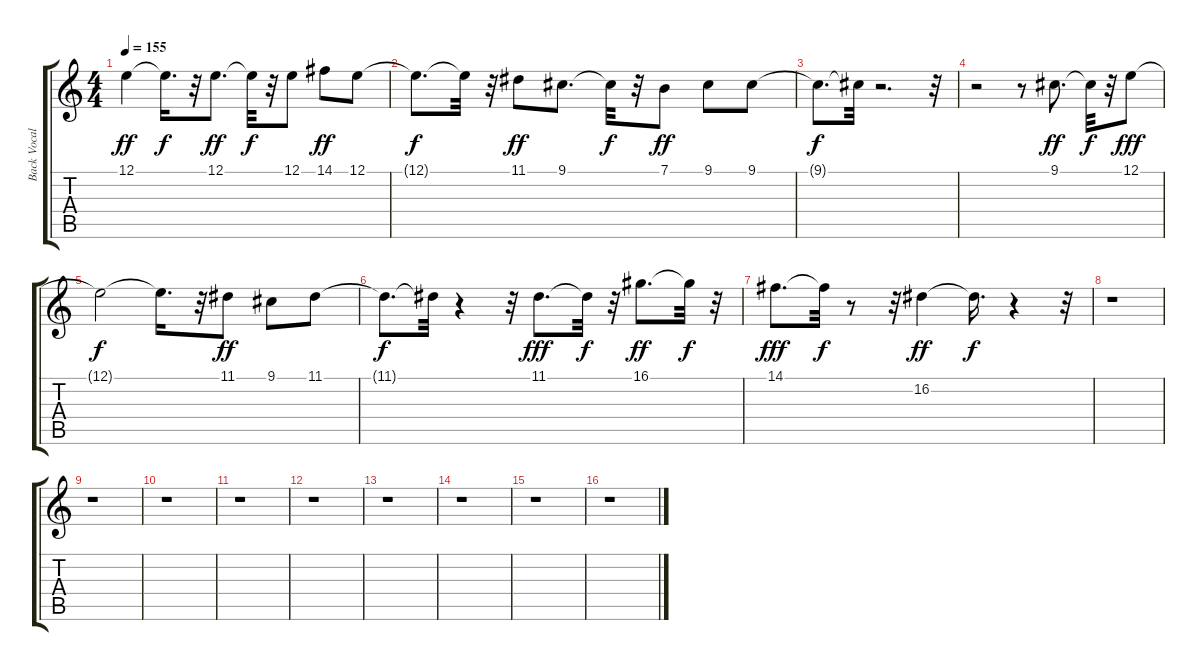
\track ("Back Vocal" "Back Vocal") {instrument panflute}
\staff {score tabs}
\tuning (E4 B3 G3 D3 A2 E2) {hide}
\ts (4 4)
\tempo 155
\clef g2
\ks c
12.1.4{dy ff} 12.1{t}.16{d dy f} r.32 12.1.8{d dy ff} 12.1{t}.32{dy f} r.32 12.1.8 14.1.8{dy ff} 12.1.8 |
12.1{t}.8{d dy f} 12.1{t}.32 r.32 11.1.8{dy ff} 9.1.8{d} 9.1{t}.32{dy f} r.32 7.1.8{dy ff} 9.1.8 9.1.8 |
9.1{t}.8{d dy f} 9.1{t}.32 r.2{d} r.32 |
r.2 r.8 9.1.8{d dy ff} 9.1{t}.32{dy f} r.32 12.1.8{dy fff} |
12.1{t}.2{dy f} 12.1{t}.16{d} r.32 11.1.8{dy ff} 9.1.8 11.1.8 |
11.1{t}.8{d dy f} 11.1{t}.32 r.4 r.32 11.1.8{d dy fff} 11.1{t}.32{dy f} r.32 16.1.8{d dy ff} 16.1{t}.32{dy f} r.32 |
14.1.8{d dy fff} 14.1{t}.32{dy f} r.8 r.32 16.2.4{dy ff} 16.2{t}.16{d dy f} r.4 r.32 |
r.1 |
r.1 |
r.1 |
r.1 |
r.1 |
r.1 |
r.1 |
r.1 |
r.1
